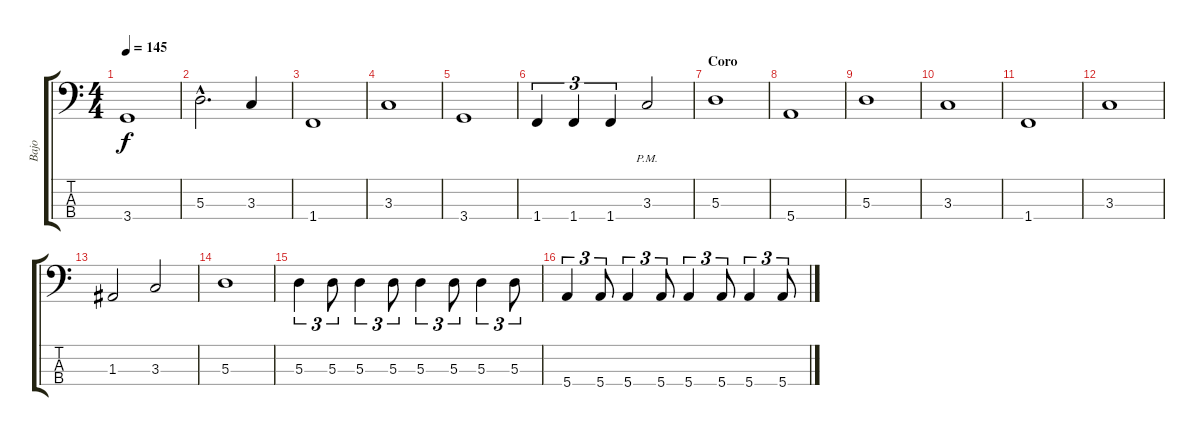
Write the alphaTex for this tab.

\track ("Bajo" "Bajo") {instrument electricbassfinger}
\staff {score tabs}
\tuning (G2 D2 A1 E1) {hide}
\ts (4 4)
\tempo 145
\clef f4
\ks c
3.4.1{dy f} |
5.3{hac}.2{d} 3.3.4 |
1.4.1 |
3.3.1 |
3.4.1 |
1.4.4{tu (3 2)} 1.4.4{tu (3 2)} 1.4.4{tu (3 2)} 3.3{pm}.2 |
\section ("" "Coro")
5.3.1 |
5.4.1 |
5.3.1 |
3.3.1 |
1.4.1 |
3.3.1 |
1.3.2 3.3.2 |
5.3.1 |
5.3.4{tu (3 2)} 5.3.8{tu (3 2)} 5.3.4{tu (3 2)} 5.3.8{tu (3 2)} 5.3.4{tu (3 2)} 5.3.8{tu (3 2)} 5.3.4{tu (3 2)} 5.3.8{tu (3 2)} |
5.4.4{tu (3 2)} 5.4.8{tu (3 2)} 5.4.4{tu (3 2)} 5.4.8{tu (3 2)} 5.4.4{tu (3 2)} 5.4.8{tu (3 2)} 5.4.4{tu (3 2)} 5.4.8{tu (3 2)}
